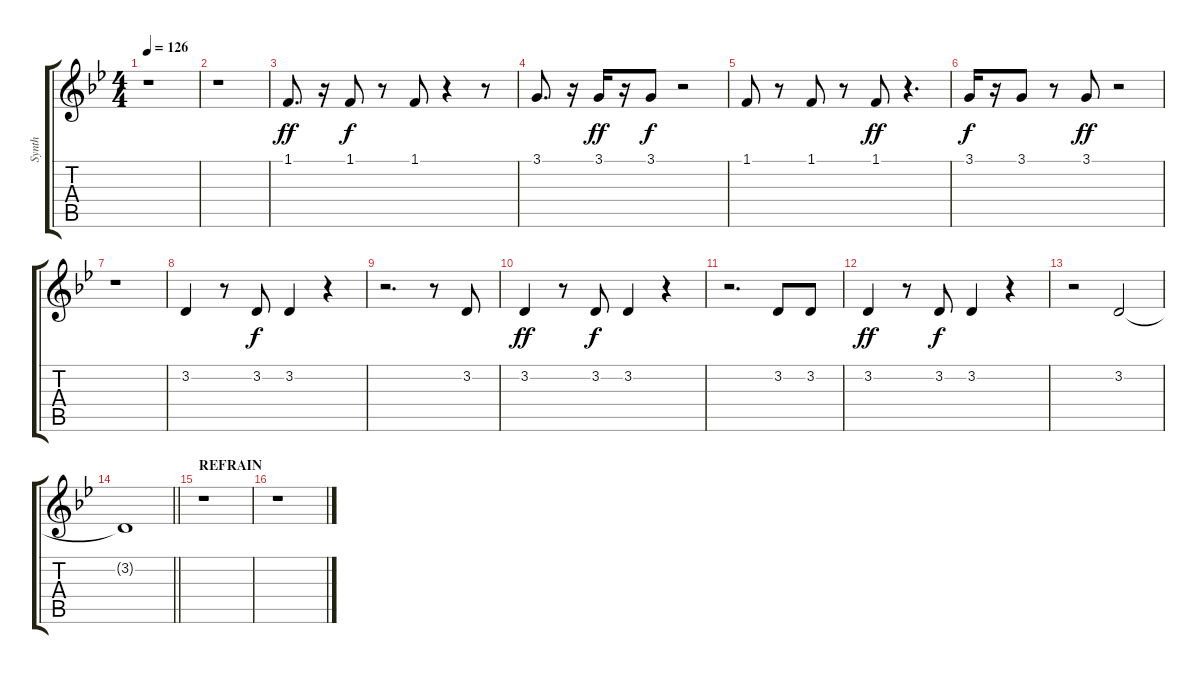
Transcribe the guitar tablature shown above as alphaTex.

\track ("Synth" "Synth") {instrument lead3calliope}
\staff {score tabs}
\tuning (E4 B3 G3 D3 A2 E2) {hide}
\ts (4 4)
\tempo 126
\clef g2
\ks bb
r.1{dy f} |
r.1 |
1.1.8{d dy ff} r.16 1.1.8{dy f} r.8 1.1.8 r.4 r.8 |
3.1.8{d} r.16 3.1.16{dy ff} r.16 3.1.8{dy f} r.2 |
1.1.8 r.8 1.1.8 r.8 1.1.8{dy ff} r.4{d} |
3.1.16{dy f} r.16 3.1.8 r.8 3.1.8{dy ff} r.2 |
r.1 |
3.2.4 r.8 3.2.8{dy f} 3.2.4 r.4 |
r.2{d} r.8 3.2.8 |
3.2.4{dy ff} r.8 3.2.8{dy f} 3.2.4 r.4 |
r.2{d} 3.2.8 3.2.8 |
3.2.4{dy ff} r.8 3.2.8{dy f} 3.2.4 r.4 |
r.2 3.2.2 |
\barLineRight lightlight
3.2{t}.1 |
\section ("" "REFRAIN")
r.1 |
r.1
